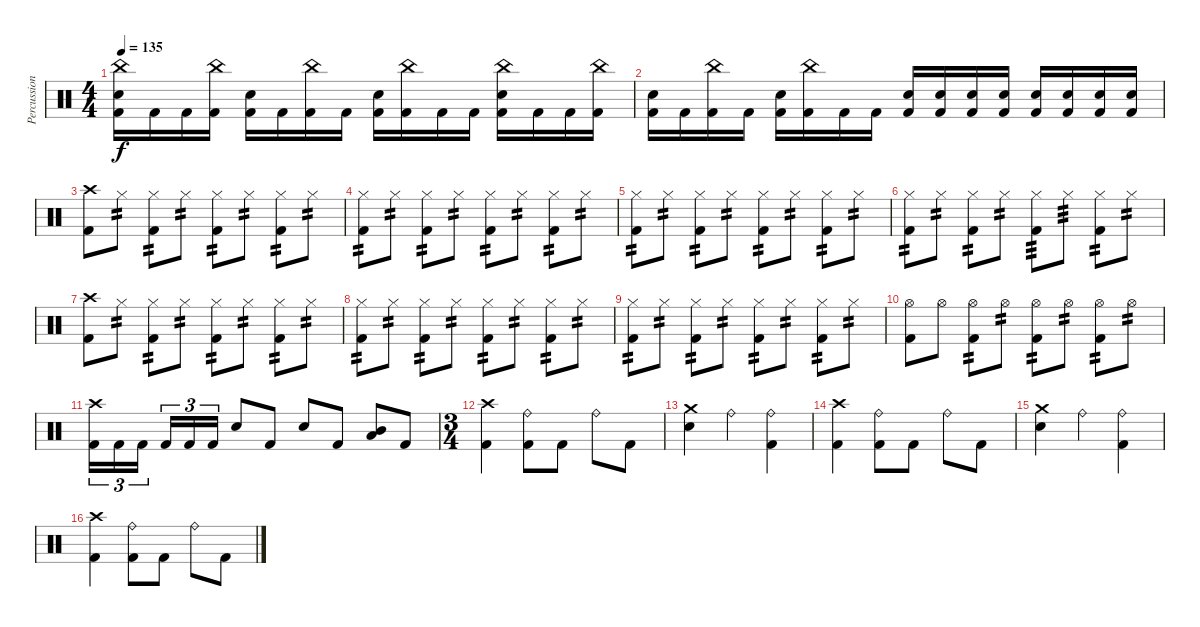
\track ("Percussion" "Percussion") {instrument percussion}
\staff {score}
\articulation defaults
\ts (4 4)
\tempo 135
\clef neutral
\ks c
("China (hit)" "Electric Snare (hit)" "Kick (hit) 2").16{dy f} "Kick (hit) 2".16 "Kick (hit) 2".16 ("China (hit)" "Kick (hit) 2").16 ("Electric Snare (hit)" "Kick (hit) 2").16 "Kick (hit) 2".16 ("China (hit)" "Kick (hit) 2").16 "Kick (hit) 2".16 ("Electric Snare (hit)" "Kick (hit) 2").16 ("China (hit)" "Kick (hit) 2").16 "Kick (hit) 2".16 "Kick (hit) 2".16 ("China (hit)" "Electric Snare (hit)" "Kick (hit) 2").16 "Kick (hit) 2".16 "Kick (hit) 2".16 ("China (hit)" "Kick (hit) 2").16 |
("Electric Snare (hit)" "Kick (hit) 2").16 "Kick (hit) 2".16 ("China (hit)" "Kick (hit) 2").16 "Kick (hit) 2".16 ("Electric Snare (hit)" "Kick (hit) 2").16 ("China (hit)" "Kick (hit) 2").16 "Kick (hit) 2".16 "Kick (hit) 2".16 ("Electric Snare (hit)" "Kick (hit) 2").16 ("Electric Snare (hit)" "Kick (hit) 2").16 ("Electric Snare (hit)" "Kick (hit) 2").16 ("Electric Snare (hit)" "Kick (hit) 2").16 ("Electric Snare (hit)" "Kick (hit) 2").16 ("Electric Snare (hit)" "Kick (hit) 2").16 ("Electric Snare (hit)" "Kick (hit) 2").16 ("Electric Snare (hit)" "Kick (hit) 2").16 |
("Crash high (hit)" "Kick (hit) 2").8 "Hi-Hat (closed)".8{tp 2} ("Hi-Hat (closed)" "Kick (hit) 2").8{tp 2} "Hi-Hat (closed)".8{tp 2} ("Hi-Hat (closed)" "Kick (hit) 2").8{tp 2} "Hi-Hat (closed)".8{tp 2} ("Hi-Hat (closed)" "Kick (hit) 2").8{tp 2} "Hi-Hat (closed)".8{tp 2} |
("Hi-Hat (closed)" "Kick (hit) 2").8{tp 2} "Hi-Hat (closed)".8{tp 2} ("Hi-Hat (closed)" "Kick (hit) 2").8{tp 2} "Hi-Hat (closed)".8{tp 2} ("Hi-Hat (closed)" "Kick (hit) 2").8{tp 2} "Hi-Hat (closed)".8{tp 2} ("Hi-Hat (closed)" "Kick (hit) 2").8{tp 2} "Hi-Hat (closed)".8{tp 2} |
("Hi-Hat (closed)" "Kick (hit) 2").8{tp 2} "Hi-Hat (closed)".8{tp 2} ("Hi-Hat (closed)" "Kick (hit) 2").8{tp 2} "Hi-Hat (closed)".8{tp 2} ("Hi-Hat (closed)" "Kick (hit) 2").8{tp 2} "Hi-Hat (closed)".8{tp 2} ("Hi-Hat (closed)" "Kick (hit) 2").8{tp 2} "Hi-Hat (closed)".8{tp 2} |
("Hi-Hat (closed)" "Kick (hit) 2").8{tp 2} "Hi-Hat (closed)".8{tp 2} ("Hi-Hat (closed)" "Kick (hit) 2").8{tp 2} "Hi-Hat (closed)".8{tp 2} ("Hi-Hat (closed)" "Kick (hit) 2").8{tp 3} "Hi-Hat (closed)".8{tp 3} ("Hi-Hat (closed)" "Kick (hit) 2").8{tp 2} "Hi-Hat (closed)".8{tp 2} |
("Crash high (hit)" "Kick (hit) 2").8 "Hi-Hat (closed)".8{tp 2} ("Hi-Hat (closed)" "Kick (hit) 2").8{tp 2} "Hi-Hat (closed)".8{tp 2} ("Hi-Hat (closed)" "Kick (hit) 2").8{tp 2} "Hi-Hat (closed)".8{tp 2} ("Hi-Hat (closed)" "Kick (hit) 2").8{tp 2} "Hi-Hat (closed)".8{tp 2} |
("Hi-Hat (closed)" "Kick (hit) 2").8{tp 2} "Hi-Hat (closed)".8{tp 2} ("Hi-Hat (closed)" "Kick (hit) 2").8{tp 2} "Hi-Hat (closed)".8{tp 2} ("Hi-Hat (closed)" "Kick (hit) 2").8{tp 2} "Hi-Hat (closed)".8{tp 2} ("Hi-Hat (closed)" "Kick (hit) 2").8{tp 2} "Hi-Hat (closed)".8{tp 2} |
("Hi-Hat (closed)" "Kick (hit) 2").8{tp 2} "Hi-Hat (closed)".8{tp 2} ("Hi-Hat (closed)" "Kick (hit) 2").8{tp 2} "Hi-Hat (closed)".8{tp 2} ("Hi-Hat (closed)" "Kick (hit) 2").8{tp 2} "Hi-Hat (closed)".8{tp 2} ("Hi-Hat (closed)" "Kick (hit) 2").8{tp 2} "Hi-Hat (closed)".8{tp 2} |
("Hi-Hat (open)" "Kick (hit) 2").8 "Hi-Hat (open)".8 ("Hi-Hat (open)" "Kick (hit) 2").8{tp 2} "Hi-Hat (open)".8{tp 2} ("Hi-Hat (open)" "Kick (hit) 2").8{tp 2} "Hi-Hat (open)".8{tp 2} ("Hi-Hat (open)" "Kick (hit) 2").8{tp 2} "Hi-Hat (open)".8{tp 2} |
("Crash high (hit)" "Kick (hit) 2").16{tu (3 2)} "Kick (hit) 2".16{tu (3 2)} "Kick (hit) 2".16{tu (3 2)} "Kick (hit) 2".16{tu (3 2)} "Kick (hit) 2".16{tu (3 2)} "Kick (hit) 2".16{tu (3 2)} "Electric Snare (hit)".8 "Kick (hit) 2".8 "Electric Snare (hit)".8 "Kick (hit) 2".8 ("Mid Tom (hit)" "Low Floor Tom (hit)").8 "Kick (hit) 2".8 |
\ts (3 4)
("Crash high (hit)" "Kick (hit) 2").4 ("Ride (bell)" "Kick (hit) 2").8 "Kick (hit) 2".8 "Ride (bell)".8 "Kick (hit) 2".8 |
("Crash medium (hit)" "Electric Snare (hit)").4 "Ride (bell)".4 ("Ride (bell)" "Kick (hit) 2").4 |
("Crash high (hit)" "Kick (hit) 2").4 ("Ride (bell)" "Kick (hit) 2").8 "Kick (hit) 2".8 "Ride (bell)".8 "Kick (hit) 2".8 |
("Crash medium (hit)" "Electric Snare (hit)").4 "Ride (bell)".4 ("Ride (bell)" "Kick (hit) 2").4 |
("Crash high (hit)" "Kick (hit) 2").4 ("Ride (bell)" "Kick (hit) 2").8 "Kick (hit) 2".8 "Ride (bell)".8 "Kick (hit) 2".8
